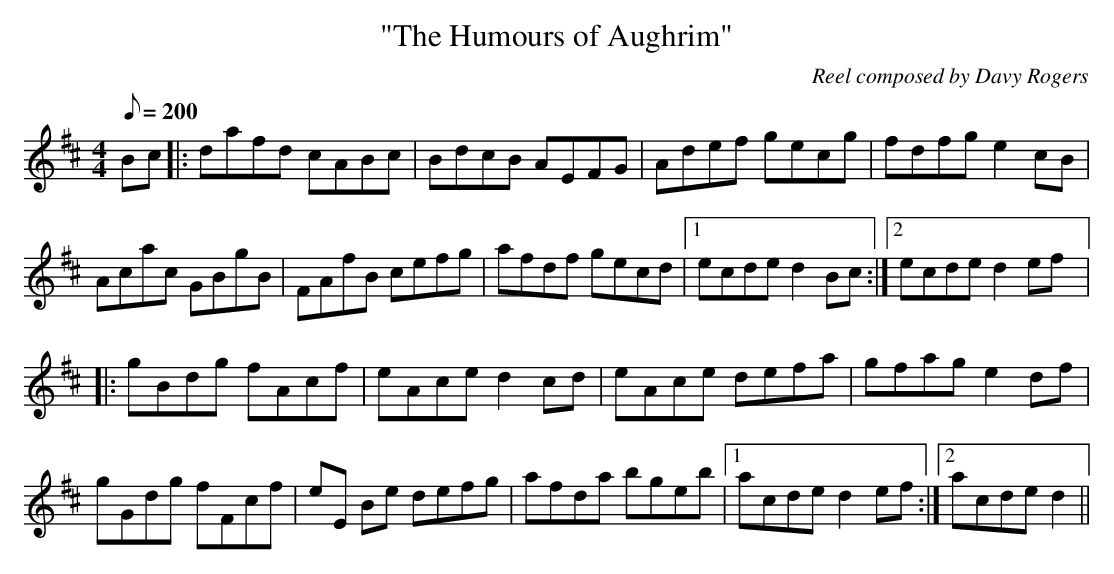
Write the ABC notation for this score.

X:1
T:"The Humours of Aughrim"
C:Reel composed by Davy Rogers
L:1/8
Q:200
M:4/4
K:D
Bc |: dafd cABc | BdcB AEFG | Adef gecg | fdfg e2 cB |
Acac GBgB | FAfB cefg | afdf gecd |1 ecde d2 Bc :|2 ecde d2 ef |:
gBdg fAcf | eAce d2 cd | eAce defa | gfag e2 df |
gGdg fFcf | eE Be defg | afda bgeb |1 acde d2 ef :|2 acde d2 ||
